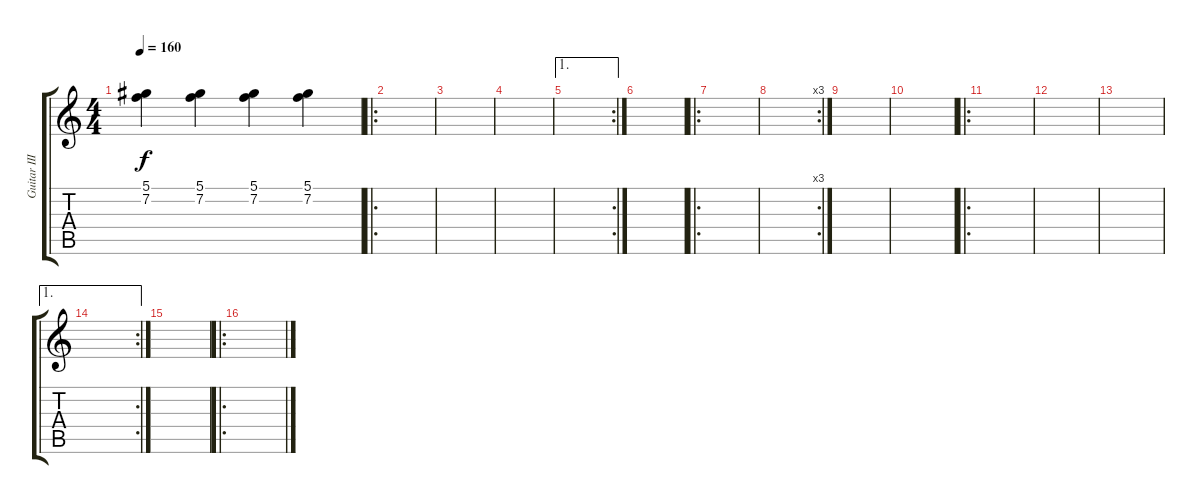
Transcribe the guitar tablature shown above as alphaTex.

\track ("Guitar III" "Guitar III") {instrument electricguitarclean}
\staff {score tabs}
\tuning (Eb4 Bb3 Gb3 Db3 Ab2 Db2) {hide}
\ts (4 4)
\tempo 160
\clef g2
\ks c
(5.1 7.2).4{dy f} (5.1 7.2).4 (5.1 7.2).4 (5.1 7.2).4 |
\ro
|
|
|
\ae 1
\rc 2
|
|
\ro
|
\rc 3
|
|
|
\ro
|
|
|
\ae 1
\rc 2
|
|
\ro
